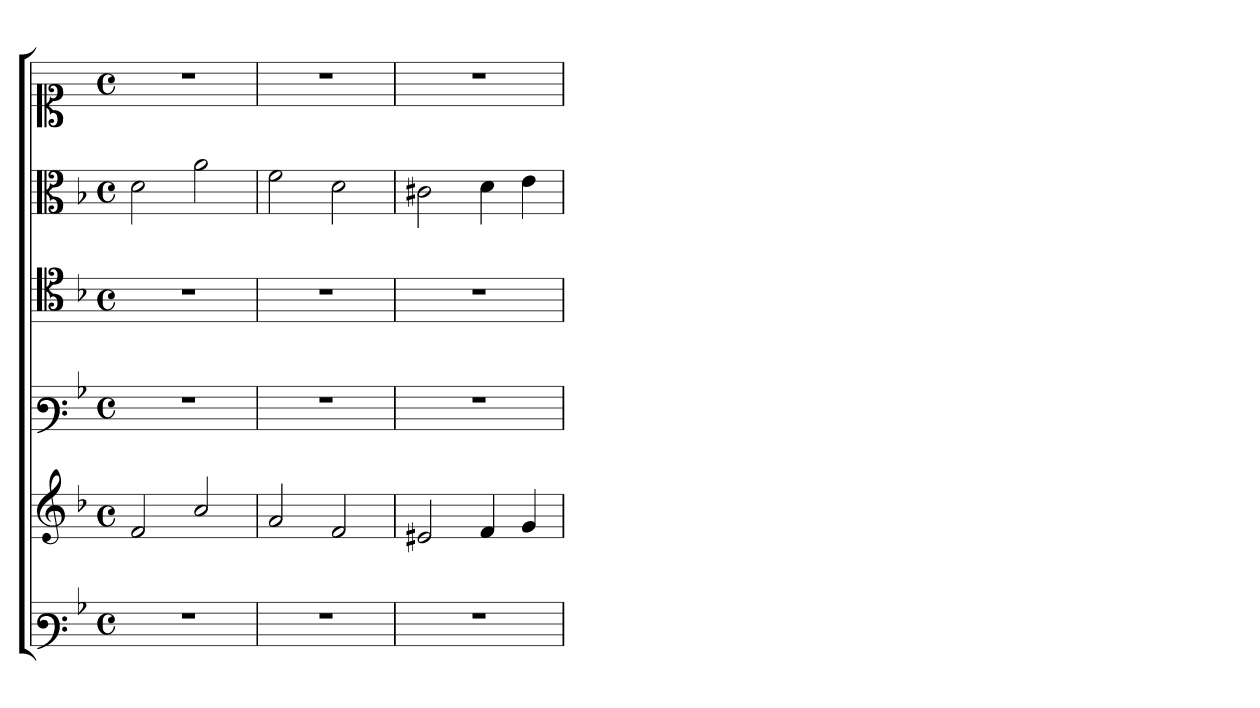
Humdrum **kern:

**kern	**kern	**kern	**kern	**kern	**kern
*part5	*part5	*part4	*part3	*part2	*part1
*staff6	*staff5	*staff4	*staff3	*staff2	*staff1
*clefF3	*clefG3	*clefF3	*clefC4	*clefC3	*clefC1
*k[b-]	*k[b-]	*k[b-]	*k[b-]	*k[b-]	*
*M4/4	*M4/4	*M4/4	*M4/4	*M4/4	*M4/4
*met(c)	*met(c)	*met(c)	*met(c)	*met(c)	*met(c)
=1	=1	=1	=1	=1	=1
1r	2d/	1r	1r	2d\	1r
.	2a/	.	.	2a\	.
=2	=2	=2	=2	=2	=2
1r	2f/	1r	1r	2f\	1r
.	2d/	.	.	2d\	.
=3	=3	=3	=3	=3	=3
1r	2c#X/	1r	1r	2c#X\	1r
.	4d/	.	.	4d\	.
.	4e/	.	.	4e\	.
=	=	=	=	=	=
*-	*-	*-	*-	*-	*-
